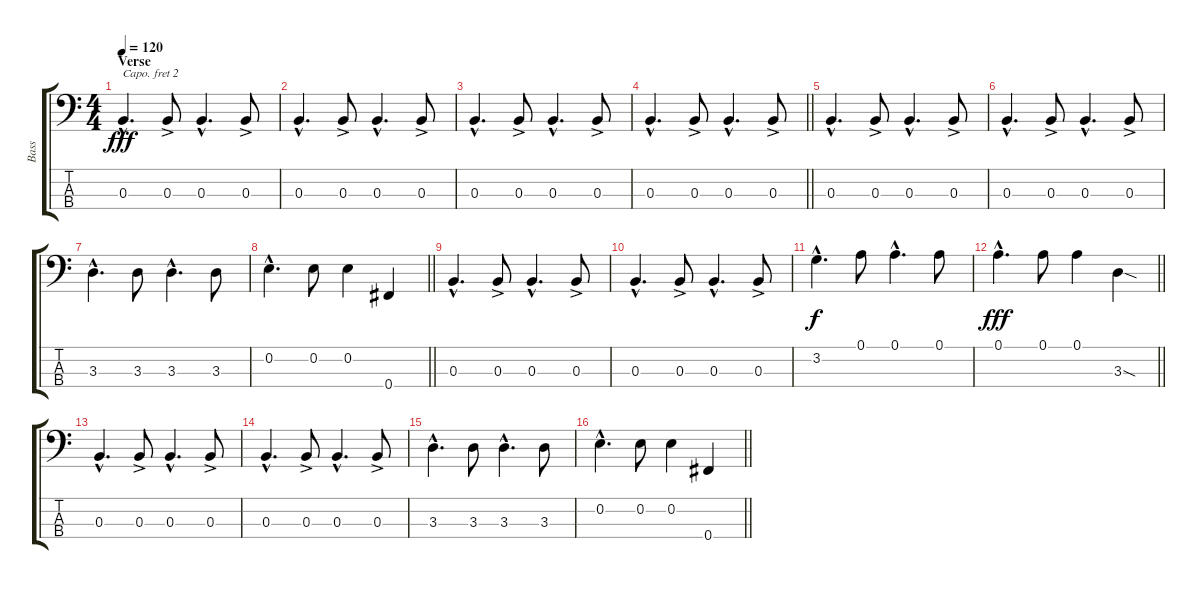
\track ("Bass" "Bass") {instrument electricbassfinger}
\staff {score tabs}
\capo 2
\tuning (G2 D2 A1 E1) {hide}
\ts (4 4)
\section ("" "Verse")
\tempo 120
\clef f4
\ks c
0.3{hac}.4{d dy fff} 0.3{ac}.8 0.3{hac}.4{d} 0.3{ac}.8 |
0.3{hac}.4{d} 0.3{ac}.8 0.3{hac}.4{d} 0.3{ac}.8 |
0.3{hac}.4{d} 0.3{ac}.8 0.3{hac}.4{d} 0.3{ac}.8 |
\barLineRight lightlight
0.3{hac}.4{d} 0.3{ac}.8 0.3{hac}.4{d} 0.3{ac}.8 |
0.3{hac}.4{d} 0.3{ac}.8 0.3{hac}.4{d} 0.3{ac}.8 |
0.3{hac}.4{d} 0.3{ac}.8 0.3{hac}.4{d} 0.3{ac}.8 |
3.3{hac}.4{d} 3.3.8 3.3{hac}.4{d} 3.3.8 |
\barLineRight lightlight
0.2{hac}.4{d} 0.2.8 0.2.4 0.4.4 |
0.3{hac}.4{d} 0.3{ac}.8 0.3{hac}.4{d} 0.3{ac}.8 |
0.3{hac}.4{d} 0.3{ac}.8 0.3{hac}.4{d} 0.3{ac}.8 |
3.2{hac}.4{d dy f} 0.1.8 0.1{hac}.4{d} 0.1.8 |
\barLineRight lightlight
0.1{hac}.4{d dy fff} 0.1.8 0.1.4 3.3{sod}.4 |
0.3{hac}.4{d} 0.3{ac}.8 0.3{hac}.4{d} 0.3{ac}.8 |
0.3{hac}.4{d} 0.3{ac}.8 0.3{hac}.4{d} 0.3{ac}.8 |
3.3{hac}.4{d} 3.3.8 3.3{hac}.4{d} 3.3.8 |
\barLineRight lightlight
0.2{hac}.4{d} 0.2.8 0.2.4 0.4.4
